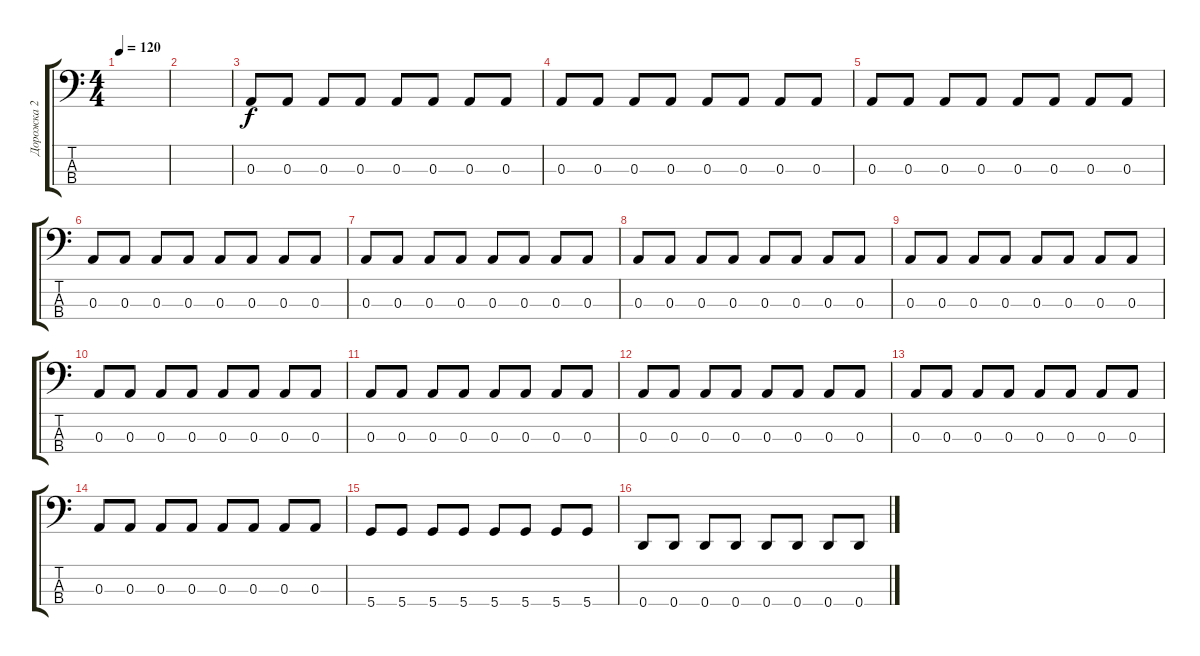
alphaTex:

\track ("Дорожка 2" "Дорожка 2") {instrument electricbasspick bank 127}
\staff {score tabs}
\tuning (G2 D2 A1 D1) {hide}
\ts (4 4)
\tempo 120
\clef f4
\ks c
|
|
0.3.8 0.3.8 0.3.8 0.3.8 0.3.8 0.3.8 0.3.8 0.3.8 |
0.3.8 0.3.8 0.3.8 0.3.8 0.3.8 0.3.8 0.3.8 0.3.8 |
0.3.8 0.3.8 0.3.8 0.3.8 0.3.8 0.3.8 0.3.8 0.3.8 |
0.3.8 0.3.8 0.3.8 0.3.8 0.3.8 0.3.8 0.3.8 0.3.8 |
0.3.8 0.3.8 0.3.8 0.3.8 0.3.8 0.3.8 0.3.8 0.3.8 |
0.3.8 0.3.8 0.3.8 0.3.8 0.3.8 0.3.8 0.3.8 0.3.8 |
0.3.8 0.3.8 0.3.8 0.3.8 0.3.8 0.3.8 0.3.8 0.3.8 |
0.3.8 0.3.8 0.3.8 0.3.8 0.3.8 0.3.8 0.3.8 0.3.8 |
0.3.8 0.3.8 0.3.8 0.3.8 0.3.8 0.3.8 0.3.8 0.3.8 |
0.3.8 0.3.8 0.3.8 0.3.8 0.3.8 0.3.8 0.3.8 0.3.8 |
0.3.8 0.3.8 0.3.8 0.3.8 0.3.8 0.3.8 0.3.8 0.3.8 |
0.3.8 0.3.8 0.3.8 0.3.8 0.3.8 0.3.8 0.3.8 0.3.8 |
5.4.8 5.4.8 5.4.8 5.4.8 5.4.8 5.4.8 5.4.8 5.4.8 |
0.4.8 0.4.8 0.4.8 0.4.8 0.4.8 0.4.8 0.4.8 0.4.8
